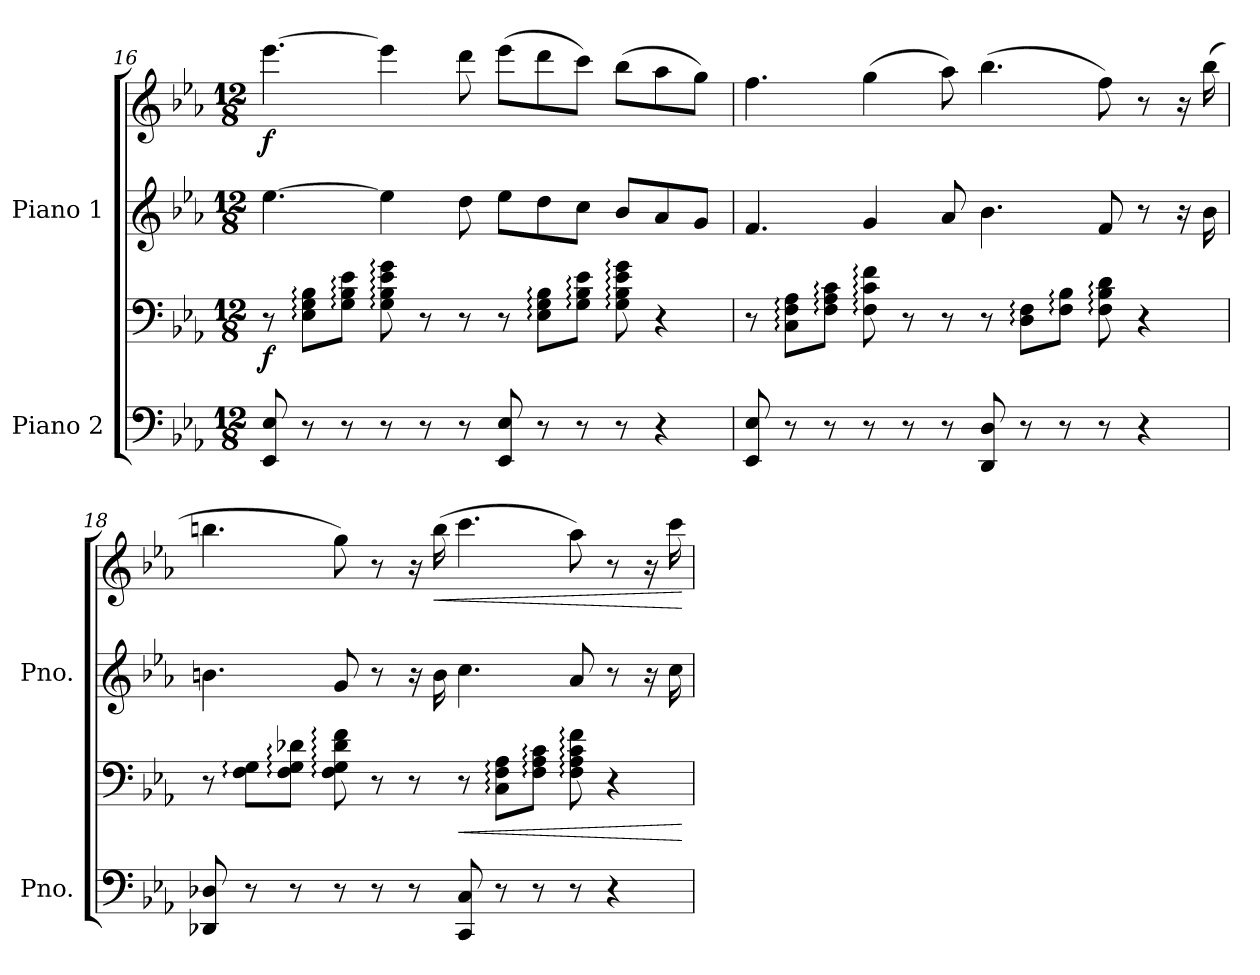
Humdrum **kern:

**kern	**kern	**dynam	**kern	**kern	**dynam
*part2	*part2	*part2	*part1	*part1	*part1
*staff4	*staff3	*staff3/4	*staff2	*staff1	*staff1/2
*I"Piano 2	*	*	*I"Piano 1	*	*
*I'Pno.	*	*	*I'Pno.	*	*
*clefF4	*clefF4	*	*clefG2	*clefG2	*
*k[b-e-a-]	*k[b-e-a-]	*	*k[b-e-a-]	*k[b-e-a-]	*
*M12/8	*M12/8	*	*M12/8	*M12/8	*
=16	=16	=16	=16	=16	=16
!	!	!LO:DY:b	!	!	!LO:DY:b
8EE-/ 8E-/	8r	f	[4.ee-\	[4.eee-\	f
8r	8E-\: 8G\: 8B-\:L	.	.	.	.
8r	8G\: 8B-\: 8e-\:J	.	.	.	.
8r	8G\: 8B-\: 8e-\: 8g\:	.	4ee-\]	4eee-\]	.
8r	8r	.	.	.	.
8r	8r	.	8dd\	8ddd\	.
8EE-/ 8E-/	8r	.	8ee-\L	(8eee-\L	.
8r	8E-\: 8G\: 8B-\:L	.	8dd\	8ddd\	.
8r	8G\: 8B-\: 8e-\:J	.	8cc\J	8ccc\J)	.
8r	8G\: 8B-\: 8e-\: 8g\:	.	8b-/L	(8bb-\L	.
4r	4r	.	8a-/	8aa-\	.
.	.	.	8g/J	8gg\J)	.
!!LO:PB:g=z
=17	=17	=17	=17	=17	=17
8EE-/ 8E-/	8r	.	4.f/	4.ff\	.
8r	8C\: 8F\: 8A-\:L	.	.	.	.
8r	8F\: 8A-\: 8c\:J	.	.	.	.
8r	8F\: 8c\: 8f\:	.	4g/	(4gg\	.
8r	8r	.	.	.	.
8r	8r	.	8a-/	8aa-\)	.
8DD/ 8D/	8r	.	4.b-\	(4.bb-\	.
8r	8D\: 8F\:L	.	.	.	.
8r	8F\: 8B-\:J	.	.	.	.
8r	8F\: 8B-\: 8d\:	.	8f/	8ff\)	.
4r	4r	.	8r	8r	.
.	.	.	16r	16r	.
.	.	.	16b-\	(16bb-\	.
=18	=18	=18	=18	=18	=18
8DD-X/ 8D-X/	8r	.	4.bn\	4.bbn\	.
8r	8F\: 8G\:L	.	.	.	.
8r	8F\: 8G\: 8d-X\:J	.	.	.	.
8r	8F\: 8G\: 8d-\: 8f\:	.	8g/	8gg\)	.
8r	8r	.	8r	8r	.
8r	8r	.	16r	16r	.
!	!	!	!	!	!LO:HP:b
.	.	.	16b\	(16bb\	<
!	!	!LO:HP:b	!	!	!
8CC/ 8C/	8r	<	4.cc\	4.ccc\	.
8r	8C\: 8F\: 8A-\:L	.	.	.	.
8r	8F\: 8A-\: 8c\:J	.	.	.	.
8r	8F\: 8A-\: 8c\: 8f\:	.	8a-/	8aa-\)	.
4r	4r	.	8r	8r	.
.	.	.	16r	16r	.
.	.	.	16cc\	16ccc\	.
.	.	[	.	.	[
=	=	=	=	=	=
*-	*-	*-	*-	*-	*-
